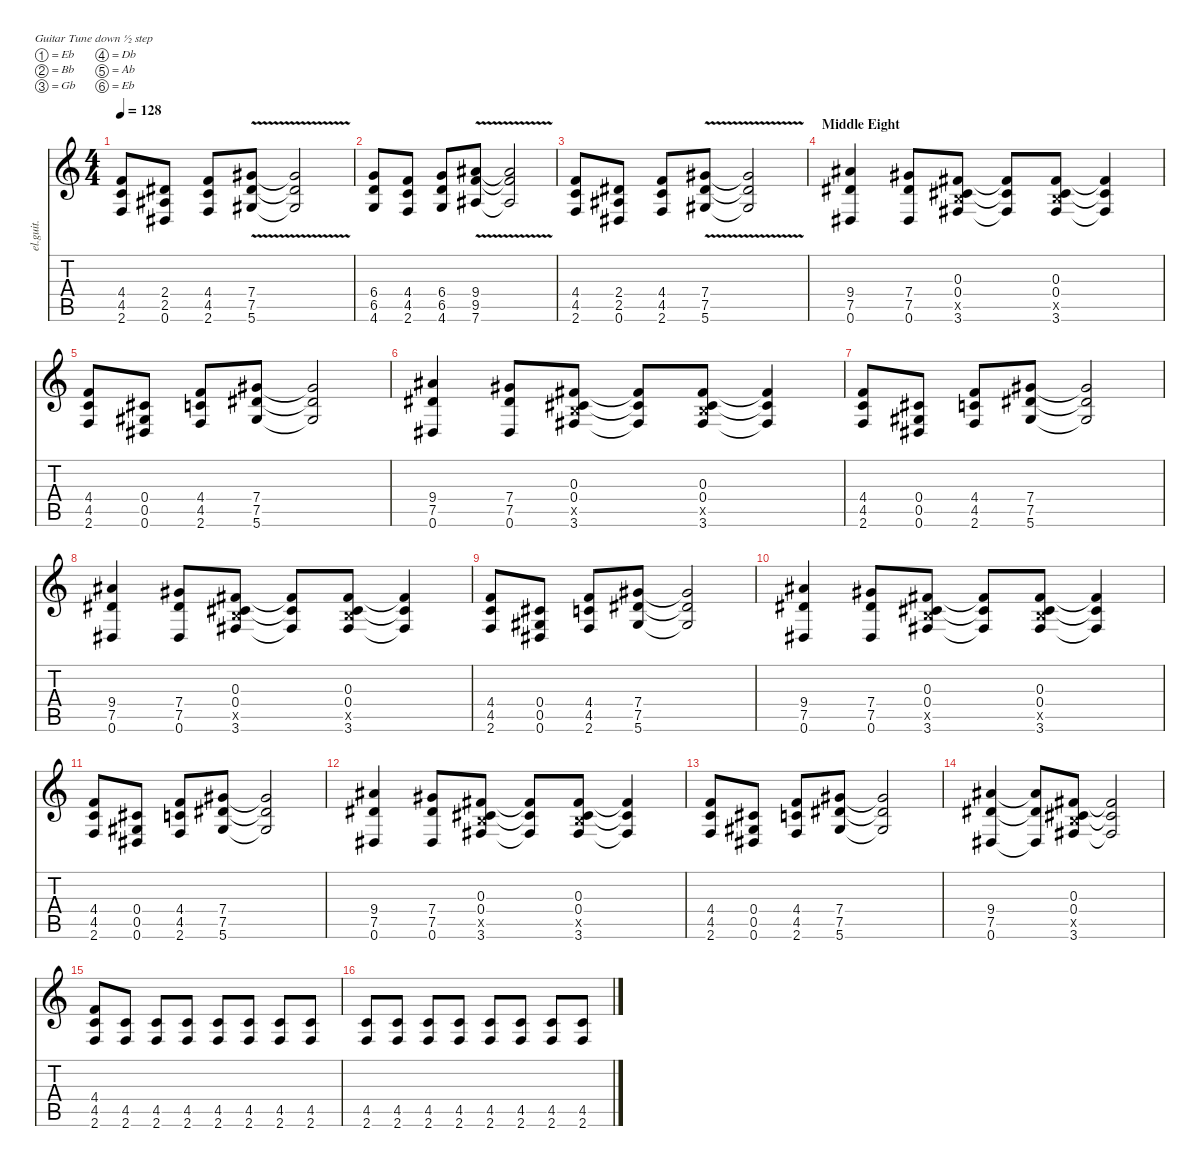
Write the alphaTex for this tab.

\defaultSystemsLayout 4
\hideDynamics
\bracketExtendMode nobrackets
\otherSystemsTrackNameOrientation horizontal
\track ("Billy Corgan (Clean Rhythm)" "el.guit.") {instrument electricguitarclean}
\staff {score tabs}
\tuning (Eb4 Bb3 Gb3 Db3 Ab2 Eb2)
\ts (4 4)
\tempo 128
\clef g2
\ks c
(4.4 4.5 2.6).8{dy mf beam Up} (2.4{acc #} 2.5{acc #} 0.6{acc #}).8{beam Up} (4.4 4.5 2.6).8{beam Up} (7.4{v acc #} 7.5{v acc #} 5.6{v acc #}).8{beam Up} (7.4{v t acc #} 7.5{v t acc #} 5.6{v t acc #}).2{beam Up} |
(6.4 6.5 4.6).8{beam Up} (4.4 4.5 2.6).8{beam Up} (6.4 6.5 4.6).8{beam Up} (9.4{v acc #} 9.5{v} 7.6{v acc #}).8{beam Up} (9.4{v t acc #} 9.5{v t} 7.6{v t acc #}).2{beam Up} |
(4.4 4.5 2.6).8{beam Up} (2.4{acc #} 2.5{acc #} 0.6{acc #}).8{beam Up} (4.4 4.5 2.6).8{beam Up} (7.4{v acc #} 7.5{v acc #} 5.6{v acc #}).8{beam Up} (7.4{v t acc #} 7.5{v t acc #} 5.6{v t acc #}).2{beam Up} |
\section ("" "Middle Eight")
(9.4{acc #} 7.5{acc #} 0.6{acc #}).4{beam Up} (7.4{acc #} 7.5{acc #} 0.6{acc #}).8{beam Up} (0.3{acc #} 0.4{acc #} 3.5{x} 3.6{acc #}).8{beam Up} (3.6{t acc #} 0.4{t acc #} 0.3{t acc #}).8{beam Up} (0.3{acc #} 0.4{acc #} 3.5{x} 3.6{acc #}).8{beam Up} (3.6{t acc #} 0.4{t acc #} 0.3{t acc #}).4{beam Up} |
(4.4 4.5 2.6).8{beam Up} (0.4{acc #} 0.5{acc #} 0.6{acc #}).8{beam Up} (4.4 4.5 2.6).8{beam Up} (7.4{acc #} 7.5{acc #} 5.6{acc #}).8{beam Up} (7.4{t acc #} 7.5{t acc #} 5.6{t acc #}).2{beam Up} |
(9.4{acc #} 7.5{acc #} 0.6{acc #}).4{beam Up} (7.4{acc #} 7.5{acc #} 0.6{acc #}).8{beam Up} (0.3{acc #} 0.4{acc #} 3.5{x} 3.6{acc #}).8{beam Up} (3.6{t acc #} 0.4{t acc #} 0.3{t acc #}).8{beam Up} (0.3{acc #} 0.4{acc #} 3.5{x} 3.6{acc #}).8{beam Up} (3.6{t acc #} 0.4{t acc #} 0.3{t acc #}).4{beam Up} |
(4.4 4.5 2.6).8{beam Up} (0.4{acc #} 0.5{acc #} 0.6{acc #}).8{beam Up} (4.4 4.5 2.6).8{beam Up} (7.4{acc #} 7.5{acc #} 5.6{acc #}).8{beam Up} (7.4{t acc #} 7.5{t acc #} 5.6{t acc #}).2{beam Up} |
(9.4{acc #} 7.5{acc #} 0.6{acc #}).4{beam Up} (7.4{acc #} 7.5{acc #} 0.6{acc #}).8{beam Up} (0.3{acc #} 0.4{acc #} 3.5{x} 3.6{acc #}).8{beam Up} (3.6{t acc #} 0.4{t acc #} 0.3{t acc #}).8{beam Up} (0.3{acc #} 0.4{acc #} 3.5{x} 3.6{acc #}).8{beam Up} (3.6{t acc #} 0.4{t acc #} 0.3{t acc #}).4{beam Up} |
(4.4 4.5 2.6).8{beam Up} (0.4{acc #} 0.5{acc #} 0.6{acc #}).8{beam Up} (4.4 4.5 2.6).8{beam Up} (7.4{acc #} 7.5{acc #} 5.6{acc #}).8{beam Up} (7.4{t acc #} 7.5{t acc #} 5.6{t acc #}).2{beam Up} |
(9.4{acc #} 7.5{acc #} 0.6{acc #}).4{beam Up} (7.4{acc #} 7.5{acc #} 0.6{acc #}).8{beam Up} (0.3{acc #} 0.4{acc #} 3.5{x} 3.6{acc #}).8{beam Up} (3.6{t acc #} 0.4{t acc #} 0.3{t acc #}).8{beam Up} (0.3{acc #} 0.4{acc #} 3.5{x} 3.6{acc #}).8{beam Up} (3.6{t acc #} 0.4{t acc #} 0.3{t acc #}).4{beam Up} |
(4.4 4.5 2.6).8{beam Up} (0.4{acc #} 0.5{acc #} 0.6{acc #}).8{beam Up} (4.4 4.5 2.6).8{beam Up} (7.4{acc #} 7.5{acc #} 5.6{acc #}).8{beam Up} (7.4{t acc #} 7.5{t acc #} 5.6{t acc #}).2{beam Up} |
(9.4{acc #} 7.5{acc #} 0.6{acc #}).4{beam Up} (7.4{acc #} 7.5{acc #} 0.6{acc #}).8{beam Up} (0.3{acc #} 0.4{acc #} 3.5{x} 3.6{acc #}).8{beam Up} (3.6{t acc #} 0.4{t acc #} 0.3{t acc #}).8{beam Up} (0.3{acc #} 0.4{acc #} 3.5{x} 3.6{acc #}).8{beam Up} (3.6{t acc #} 0.4{t acc #} 0.3{t acc #}).4{beam Up} |
(4.4 4.5 2.6).8{beam Up} (0.4{acc #} 0.5{acc #} 0.6{acc #}).8{beam Up} (4.4 4.5 2.6).8{beam Up} (7.4{acc #} 7.5{acc #} 5.6{acc #}).8{beam Up} (7.4{t acc #} 7.5{t acc #} 5.6{t acc #}).2{beam Up} |
(9.4{acc #} 7.5{acc #} 0.6{acc #}).4{beam Up} (0.6{t acc #} 7.5{t acc #} 9.4{t acc #}).8{beam Up} (0.3{acc #} 0.4{acc #} 3.5{x} 3.6{acc #}).8{beam Up} (0.4{t acc #} 3.6{t acc #} 0.3{t acc #}).2{beam Up} |
(4.4 4.5 2.6).8{beam Up} (4.5 2.6).8{beam Up} (4.5 2.6).8{beam Up} (4.5 2.6).8{beam Up} (4.5 2.6).8{beam Up} (4.5 2.6).8{beam Up} (4.5 2.6).8{beam Up} (4.5 2.6).8{beam Up} |
(4.5 2.6).8{beam Up} (4.5 2.6).8{beam Up} (4.5 2.6).8{beam Up} (4.5 2.6).8{beam Up} (4.5 2.6).8{beam Up} (4.5 2.6).8{beam Up} (4.5 2.6).8{beam Up} (4.5 2.6).8{beam Up}
